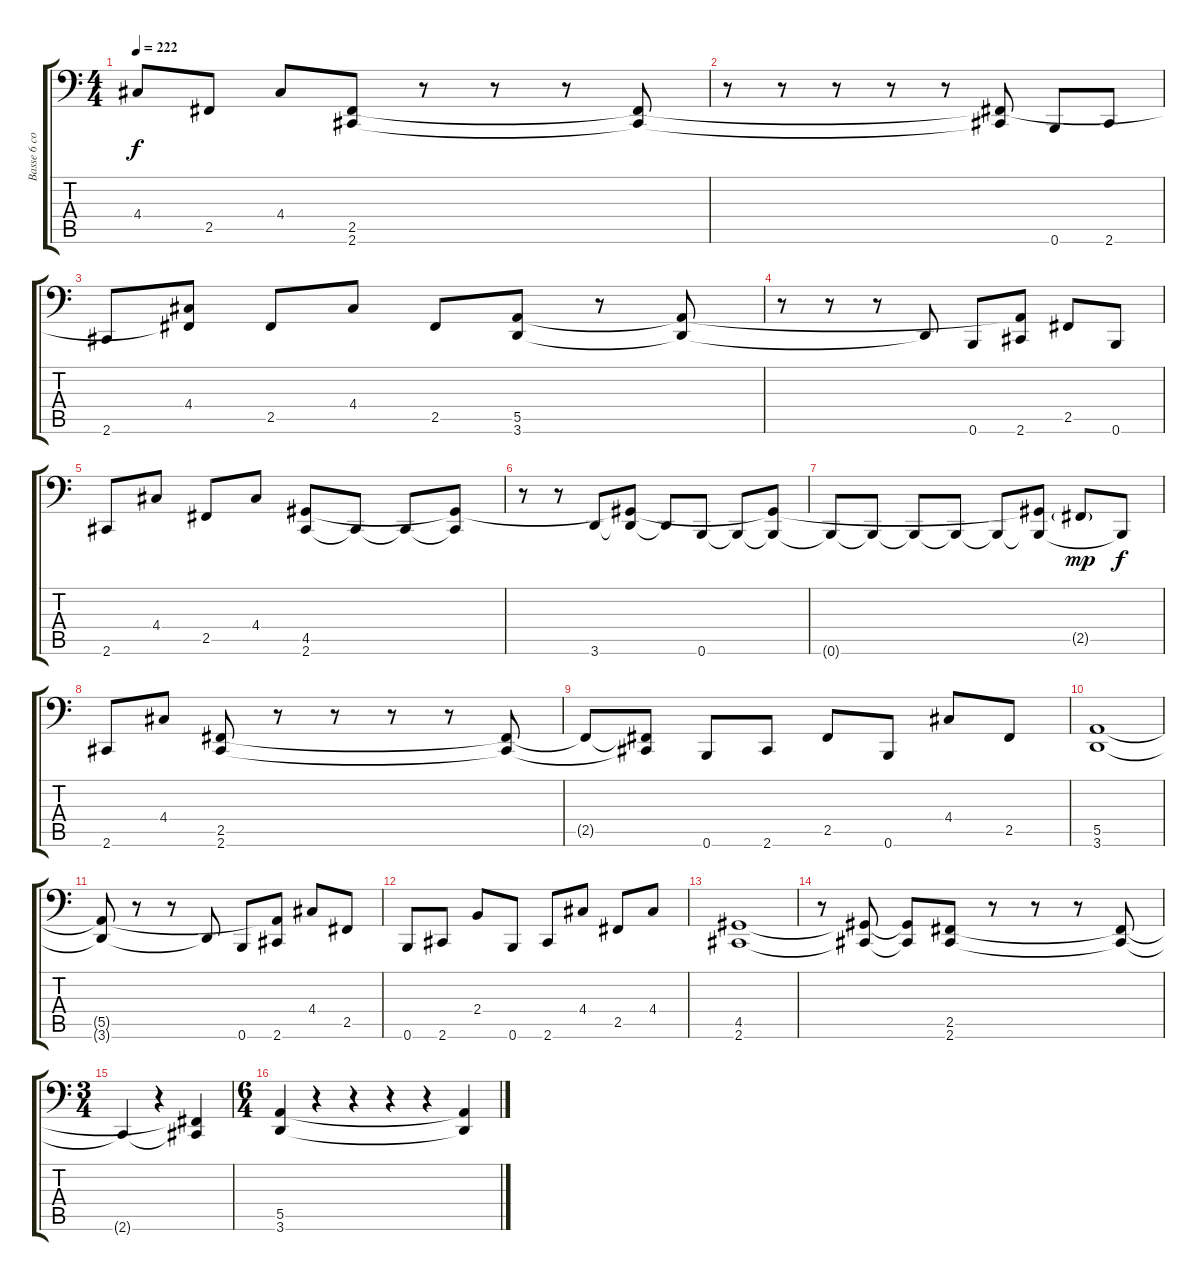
\track ("Basse 6 cordes" "Basse 6 co") {instrument electricbassfinger}
\staff {score tabs}
\tuning (C3 G2 D2 A1 E1 B0) {hide}
\ts (4 4)
\tempo 222
\clef f4
\ks c
4.4.8{dy f} 2.5.8 4.4.8 (2.5 2.6).8 r.8 r.8 r.8 (2.5{t} 2.6{t}).8 |
r.8 r.8 r.8 r.8 r.8 (2.5{t} 2.6{t}).8 0.6.8 2.6.8 |
2.6.8 (4.4 2.5{t}).8 2.5.8 4.4.8 2.5.8 (5.5 3.6).8 r.8 (5.5{t} 3.6{t}).8 |
r.8 r.8 r.8 3.6{t}.8 0.6.8 (5.5{t} 2.6).8 2.5.8 0.6.8 |
2.6.8 4.4.8 2.5.8 4.4.8 (4.5 2.6).8 2.6{t}.8 2.6{t}.8 (4.5{t} 2.6{t}).8 |
r.8 r.8 3.6.8 (4.5{t} 3.6{t}).8 3.6{t}.8 0.6.8 0.6{t}.8 (4.5{t} 0.6{t}).8 |
0.6{t}.8 0.6{t}.8 0.6{t}.8 0.6{t}.8 0.6{t}.8 (4.5{t} 0.6{t}).8 2.5{g}.8{dy mp} 0.6{t}.8{dy f} |
2.6.8 4.4.8 (2.5 2.6).8 r.8 r.8 r.8 r.8 (2.5{t} 2.6{t}).8 |
2.5{t}.8 (2.5{t} 2.6{t}).8 0.6.8 2.6.8 2.5.8 0.6.8 4.4.8 2.5.8 |
(5.5 3.6).1 |
(5.5{t} 3.6{t}).8 r.8 r.8 3.6{t}.8 0.6.8 (5.5{t} 2.6).8 4.4.8 2.5.8 |
0.6.8 2.6.8 2.4.8 0.6.8 2.6.8 4.4.8 2.5.8 4.4.8 |
(4.5 2.6).1 |
r.8 (4.5{t} 2.6{t}).8 (4.5{t} 2.6{t}).8 (2.5 2.6).8 r.8 r.8 r.8 (2.5{t} 2.6{t}).8 |
\ts (3 4)
2.6{t}.4 r.4 (2.5{t} 2.6{t}).4 |
\ts (6 4)
(5.5 3.6).4 r.4 r.4 r.4 r.4 (5.5{t} 3.6{t}).4
